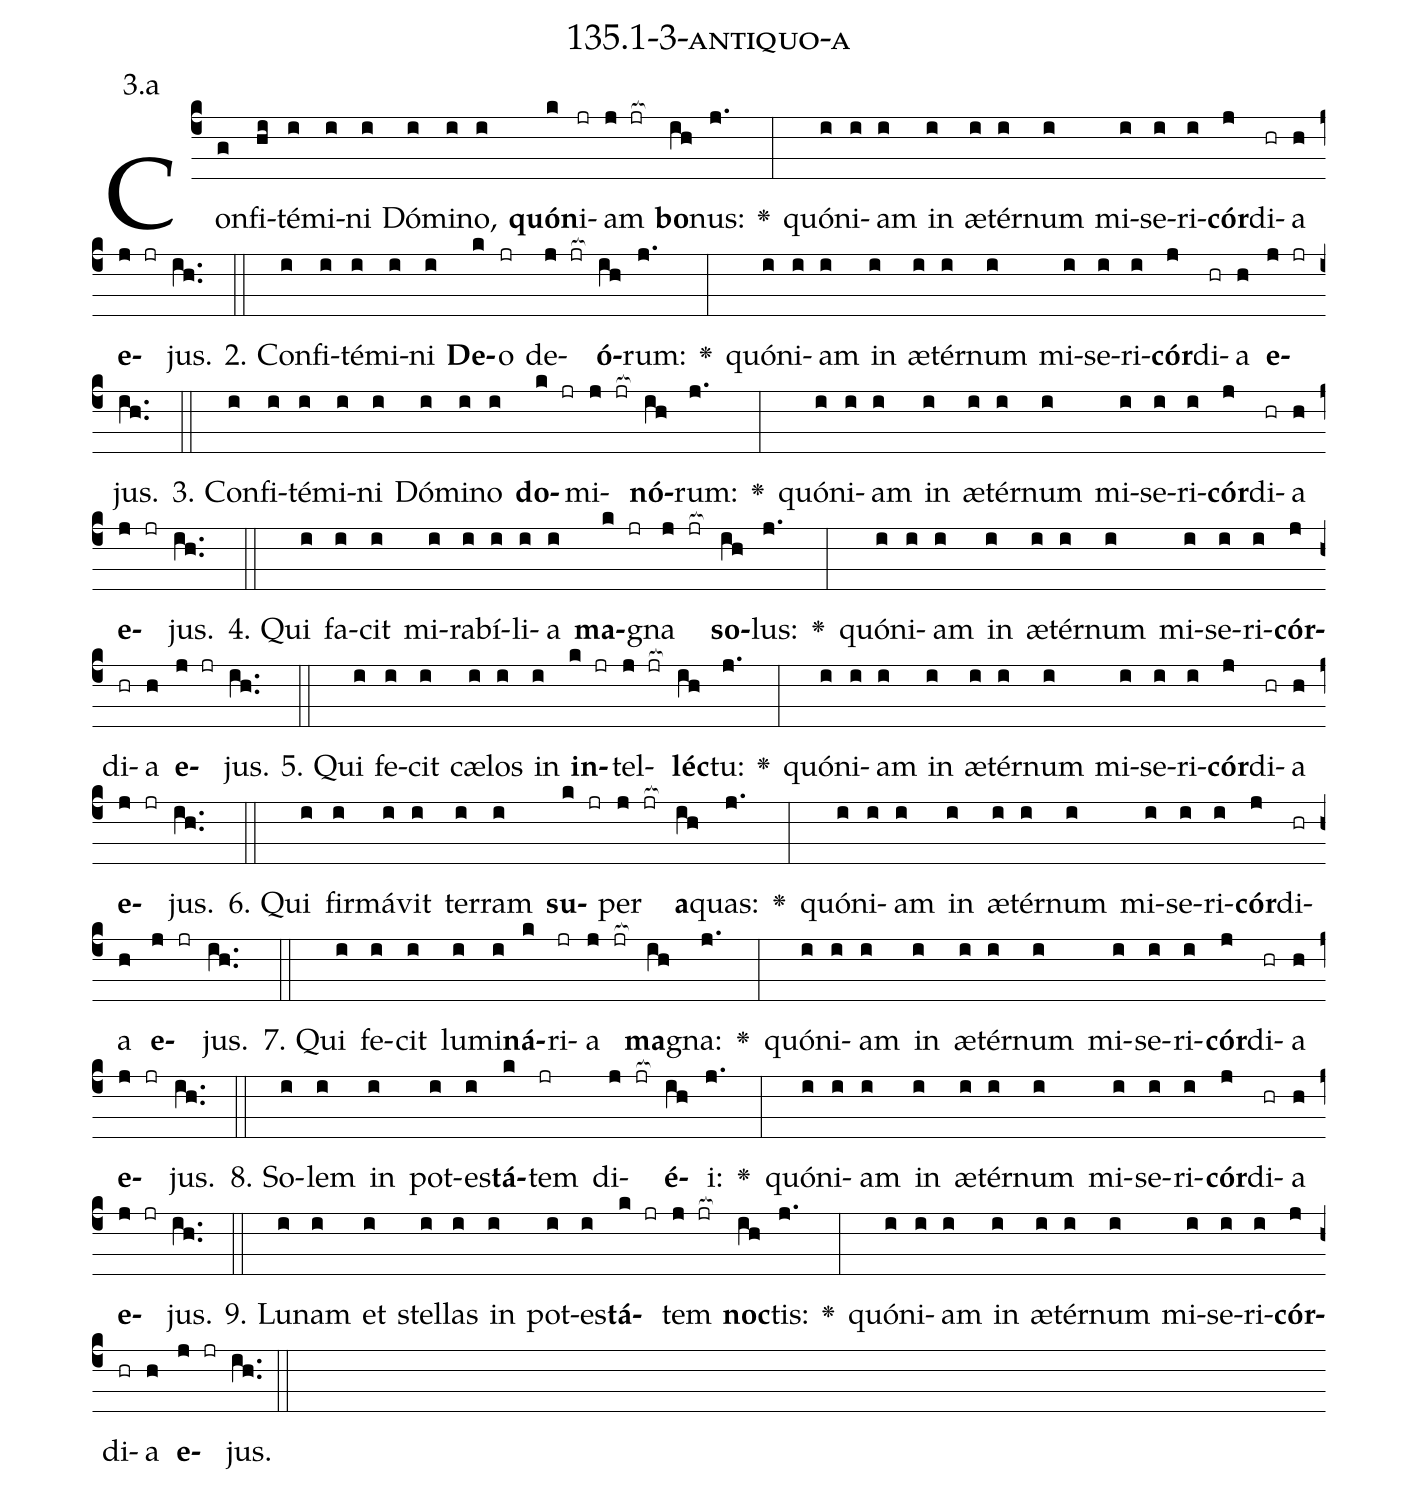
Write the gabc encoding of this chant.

name: 135.1-3-antiquo-a;
annotation: 3.a;
%%
(c4)Con(g)fi(hi)té(i)mi(i)ni(i) Dó(i)mi(i)no,(i) <b>quón</b>(k)i(jr)am(j jr[ocb:1{]) <b>bo</b>(ih[ocb:0}])nus:(j.) <v>\greheightstar</v>(:) quón(i)i(i)am(i) in(i) æ(i)tér(i)num(i) mi(i)se(i)ri(i)<b>cór</b>(j)di(hr)a(h) <b>e</b>(j jr)jus.(ih..) (::)
2. Con(i)fi(i)té(i)mi(i)ni(i) <b>De</b>(k)o(jr) de(j jr[ocb:1{])<b>ó</b>(ih[ocb:0}])rum:(j.) <v>\greheightstar</v>(:) quón(i)i(i)am(i) in(i) æ(i)tér(i)num(i) mi(i)se(i)ri(i)<b>cór</b>(j)di(hr)a(h) <b>e</b>(j jr)jus.(ih..) (::)
3. Con(i)fi(i)té(i)mi(i)ni(i) Dó(i)mi(i)no(i) <b>do</b>(k jr)mi(j jr[ocb:1{])<b>nó</b>(ih[ocb:0}])rum:(j.) <v>\greheightstar</v>(:) quón(i)i(i)am(i) in(i) æ(i)tér(i)num(i) mi(i)se(i)ri(i)<b>cór</b>(j)di(hr)a(h) <b>e</b>(j jr)jus.(ih..) (::)
4. Qui(i) fa(i)cit(i) mi(i)ra(i)bí(i)li(i)a(i) <b>ma</b>(k jr)gna(j jr[ocb:1{]) <b>so</b>(ih[ocb:0}])lus:(j.) <v>\greheightstar</v>(:) quón(i)i(i)am(i) in(i) æ(i)tér(i)num(i) mi(i)se(i)ri(i)<b>cór</b>(j)di(hr)a(h) <b>e</b>(j jr)jus.(ih..) (::)
5. Qui(i) fe(i)cit(i) cæ(i)los(i) in(i) <b>in</b>(k jr)tel(j jr[ocb:1{])<b>léc</b>(ih[ocb:0}])tu:(j.) <v>\greheightstar</v>(:) quón(i)i(i)am(i) in(i) æ(i)tér(i)num(i) mi(i)se(i)ri(i)<b>cór</b>(j)di(hr)a(h) <b>e</b>(j jr)jus.(ih..) (::)
6. Qui(i) fir(i)má(i)vit(i) ter(i)ram(i) <b>su</b>(k jr)per(j jr[ocb:1{]) <b>a</b>(ih[ocb:0}])quas:(j.) <v>\greheightstar</v>(:) quón(i)i(i)am(i) in(i) æ(i)tér(i)num(i) mi(i)se(i)ri(i)<b>cór</b>(j)di(hr)a(h) <b>e</b>(j jr)jus.(ih..) (::)
7. Qui(i) fe(i)cit(i) lu(i)mi(i)<b>ná</b>(k)ri(jr)a(j jr[ocb:1{]) <b>ma</b>(ih[ocb:0}])gna:(j.) <v>\greheightstar</v>(:) quón(i)i(i)am(i) in(i) æ(i)tér(i)num(i) mi(i)se(i)ri(i)<b>cór</b>(j)di(hr)a(h) <b>e</b>(j jr)jus.(ih..) (::)
8. So(i)lem(i) in(i) pot(i)es(i)<b>tá</b>(k)tem(jr) di(j jr[ocb:1{])<b>é</b>(ih[ocb:0}])i:(j.) <v>\greheightstar</v>(:) quón(i)i(i)am(i) in(i) æ(i)tér(i)num(i) mi(i)se(i)ri(i)<b>cór</b>(j)di(hr)a(h) <b>e</b>(j jr)jus.(ih..) (::)
9. Lu(i)nam(i) et(i) stel(i)las(i) in(i) pot(i)es(i)<b>tá</b>(k jr)tem(j jr[ocb:1{]) <b>noc</b>(ih[ocb:0}])tis:(j.) <v>\greheightstar</v>(:) quón(i)i(i)am(i) in(i) æ(i)tér(i)num(i) mi(i)se(i)ri(i)<b>cór</b>(j)di(hr)a(h) <b>e</b>(j jr)jus.(ih..) (::)
